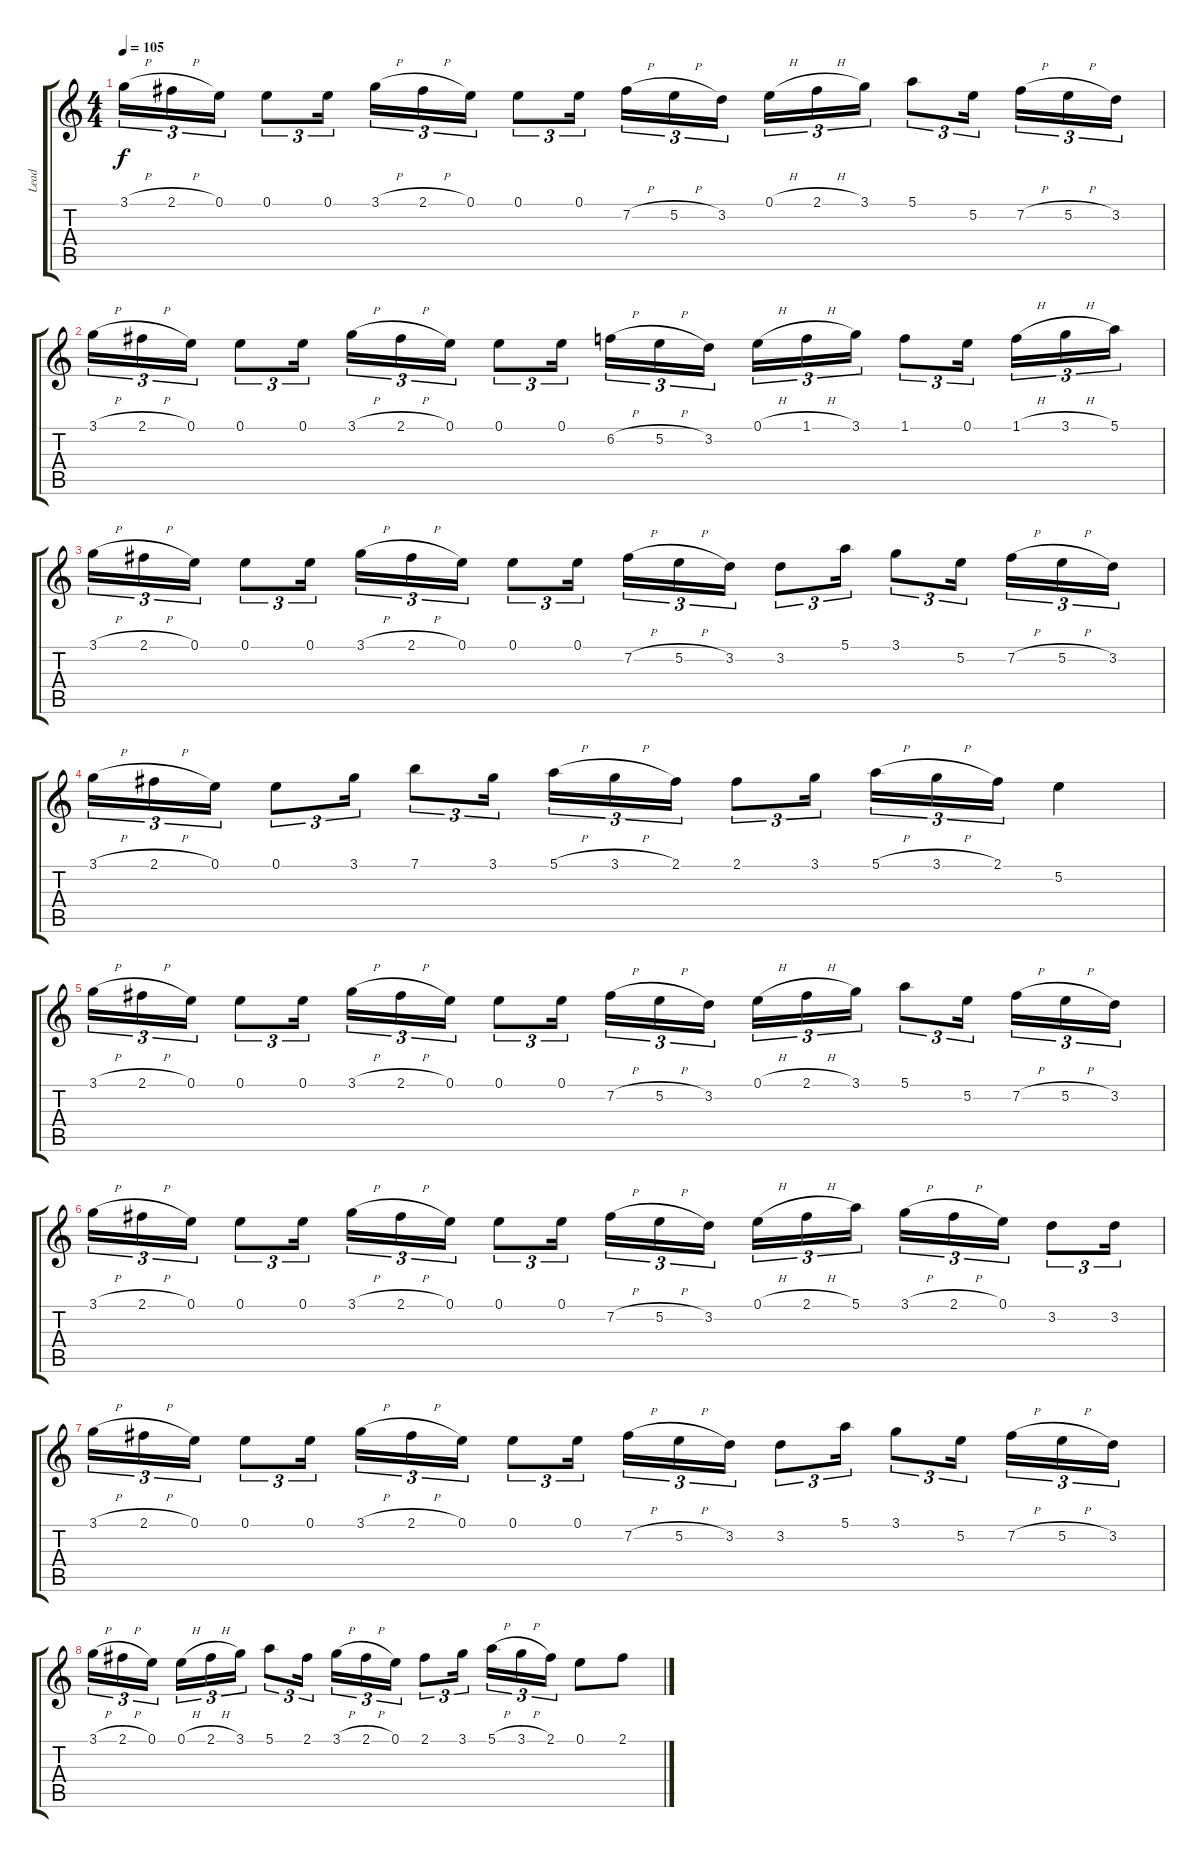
\track ("Lead" "Lead") {instrument distortionguitar}
\staff {score tabs}
\tuning (E4 B3 G3 D3 A2 E2) {hide}
\ts (4 4)
\tempo 105
\clef g2
\ks c
3.1{h}.16{tu (3 2) dy f volume 13} 2.1{h}.16{tu (3 2)} 0.1.16{tu (3 2)} 0.1.8{tu (3 2)} 0.1.16{tu (3 2)} 3.1{h}.16{tu (3 2)} 2.1{h}.16{tu (3 2)} 0.1.16{tu (3 2)} 0.1.8{tu (3 2)} 0.1.16{tu (3 2)} 7.2{h}.16{tu (3 2)} 5.2{h}.16{tu (3 2)} 3.2.16{tu (3 2)} 0.1{h}.16{tu (3 2)} 2.1{h}.16{tu (3 2)} 3.1.16{tu (3 2)} 5.1.8{tu (3 2)} 5.2.16{tu (3 2)} 7.2{h}.16{tu (3 2)} 5.2{h}.16{tu (3 2)} 3.2.16{tu (3 2)} |
3.1{h}.16{tu (3 2)} 2.1{h}.16{tu (3 2)} 0.1.16{tu (3 2)} 0.1.8{tu (3 2)} 0.1.16{tu (3 2)} 3.1{h}.16{tu (3 2)} 2.1{h}.16{tu (3 2)} 0.1.16{tu (3 2)} 0.1.8{tu (3 2)} 0.1.16{tu (3 2)} 6.2{h}.16{tu (3 2)} 5.2{h}.16{tu (3 2)} 3.2.16{tu (3 2)} 0.1{h}.16{tu (3 2)} 1.1{h}.16{tu (3 2)} 3.1.16{tu (3 2)} 1.1.8{tu (3 2)} 0.1.16{tu (3 2)} 1.1{h}.16{tu (3 2)} 3.1{h}.16{tu (3 2)} 5.1.16{tu (3 2)} |
3.1{h}.16{tu (3 2)} 2.1{h}.16{tu (3 2)} 0.1.16{tu (3 2)} 0.1.8{tu (3 2)} 0.1.16{tu (3 2)} 3.1{h}.16{tu (3 2)} 2.1{h}.16{tu (3 2)} 0.1.16{tu (3 2)} 0.1.8{tu (3 2)} 0.1.16{tu (3 2)} 7.2{h}.16{tu (3 2)} 5.2{h}.16{tu (3 2)} 3.2.16{tu (3 2)} 3.2.8{tu (3 2)} 5.1.16{tu (3 2)} 3.1.8{tu (3 2)} 5.2.16{tu (3 2)} 7.2{h}.16{tu (3 2)} 5.2{h}.16{tu (3 2)} 3.2.16{tu (3 2)} |
3.1{h}.16{tu (3 2)} 2.1{h}.16{tu (3 2)} 0.1.16{tu (3 2)} 0.1.8{tu (3 2)} 3.1.16{tu (3 2)} 7.1.8{tu (3 2)} 3.1.16{tu (3 2)} 5.1{h}.16{tu (3 2)} 3.1{h}.16{tu (3 2)} 2.1.16{tu (3 2)} 2.1.8{tu (3 2)} 3.1.16{tu (3 2)} 5.1{h}.16{tu (3 2)} 3.1{h}.16{tu (3 2)} 2.1.16{tu (3 2)} 5.2.4 |
3.1{h}.16{tu (3 2) volume 13} 2.1{h}.16{tu (3 2)} 0.1.16{tu (3 2)} 0.1.8{tu (3 2)} 0.1.16{tu (3 2)} 3.1{h}.16{tu (3 2)} 2.1{h}.16{tu (3 2)} 0.1.16{tu (3 2)} 0.1.8{tu (3 2)} 0.1.16{tu (3 2)} 7.2{h}.16{tu (3 2)} 5.2{h}.16{tu (3 2)} 3.2.16{tu (3 2)} 0.1{h}.16{tu (3 2)} 2.1{h}.16{tu (3 2)} 3.1.16{tu (3 2)} 5.1.8{tu (3 2)} 5.2.16{tu (3 2)} 7.2{h}.16{tu (3 2)} 5.2{h}.16{tu (3 2)} 3.2.16{tu (3 2)} |
3.1{h}.16{tu (3 2)} 2.1{h}.16{tu (3 2)} 0.1.16{tu (3 2)} 0.1.8{tu (3 2)} 0.1.16{tu (3 2)} 3.1{h}.16{tu (3 2)} 2.1{h}.16{tu (3 2)} 0.1.16{tu (3 2)} 0.1.8{tu (3 2)} 0.1.16{tu (3 2)} 7.2{h}.16{tu (3 2)} 5.2{h}.16{tu (3 2)} 3.2.16{tu (3 2)} 0.1{h}.16{tu (3 2)} 2.1{h}.16{tu (3 2)} 5.1.16{tu (3 2)} 3.1{h}.16{tu (3 2)} 2.1{h}.16{tu (3 2)} 0.1.16{tu (3 2)} 3.2.8{tu (3 2)} 3.2.16{tu (3 2)} |
3.1{h}.16{tu (3 2)} 2.1{h}.16{tu (3 2)} 0.1.16{tu (3 2)} 0.1.8{tu (3 2)} 0.1.16{tu (3 2)} 3.1{h}.16{tu (3 2)} 2.1{h}.16{tu (3 2)} 0.1.16{tu (3 2)} 0.1.8{tu (3 2)} 0.1.16{tu (3 2)} 7.2{h}.16{tu (3 2)} 5.2{h}.16{tu (3 2)} 3.2.16{tu (3 2)} 3.2.8{tu (3 2)} 5.1.16{tu (3 2)} 3.1.8{tu (3 2)} 5.2.16{tu (3 2)} 7.2{h}.16{tu (3 2)} 5.2{h}.16{tu (3 2)} 3.2.16{tu (3 2)} |
3.1{h}.16{tu (3 2)} 2.1{h}.16{tu (3 2)} 0.1.16{tu (3 2)} 0.1{h}.16{tu (3 2)} 2.1{h}.16{tu (3 2)} 3.1.16{tu (3 2)} 5.1.8{tu (3 2)} 2.1.16{tu (3 2)} 3.1{h}.16{tu (3 2)} 2.1{h}.16{tu (3 2)} 0.1.16{tu (3 2)} 2.1.8{tu (3 2)} 3.1.16{tu (3 2)} 5.1{h}.16{tu (3 2)} 3.1{h}.16{tu (3 2)} 2.1.16{tu (3 2)} 0.1.8 2.1.8
